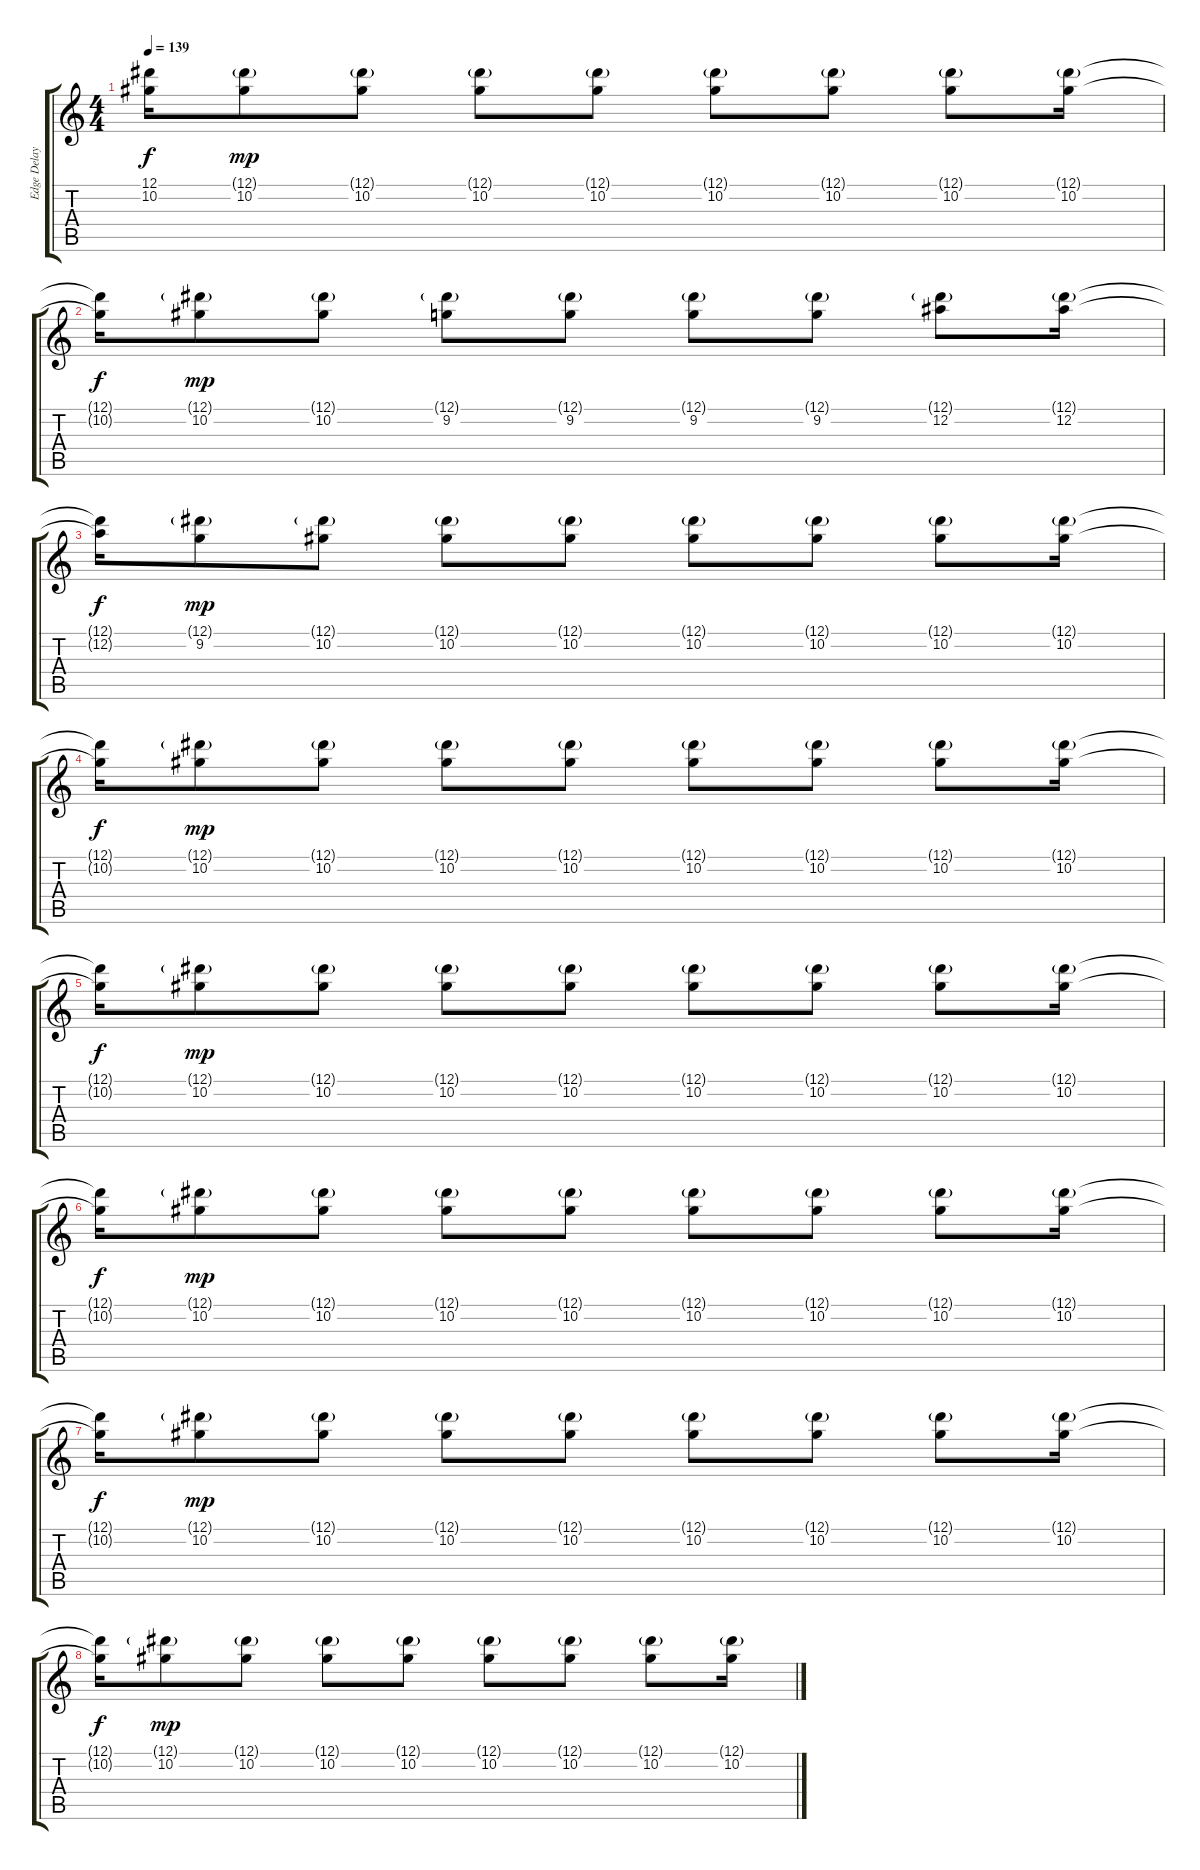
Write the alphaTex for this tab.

\track ("Edge Delay 1" "Edge Delay") {instrument overdrivenguitar}
\staff {score tabs}
\tuning (Eb4 Bb3 Gb3 Db3 Ab2 Eb2) {hide}
\ts (4 4)
\tempo 139
\clef g2
\ks c
(12.1{t} 10.2{t}).16{dy f} (12.1{g} 10.2).8{dy mp} (12.1{g} 10.2).8 (12.1{g} 10.2).8 (12.1{g} 10.2).8 (12.1{g} 10.2).8 (12.1{g} 10.2).8 (12.1{g} 10.2).8 (12.1{g} 10.2).16 |
(12.1{t} 10.2{t}).16{dy f} (12.1{g} 10.2).8{dy mp} (12.1{g} 10.2).8 (12.1{g} 9.2).8 (12.1{g} 9.2).8 (12.1{g} 9.2).8 (12.1{g} 9.2).8 (12.1{g} 12.2).8 (12.1{g} 12.2).16 |
(12.1{t} 12.2{t}).16{dy f} (12.1{g} 9.2).8{dy mp} (12.1{g} 10.2).8 (12.1{g} 10.2).8 (12.1{g} 10.2).8 (12.1{g} 10.2).8 (12.1{g} 10.2).8 (12.1{g} 10.2).8 (12.1{g} 10.2).16 |
(12.1{t} 10.2{t}).16{dy f} (12.1{g} 10.2).8{dy mp} (12.1{g} 10.2).8 (12.1{g} 10.2).8 (12.1{g} 10.2).8 (12.1{g} 10.2).8 (12.1{g} 10.2).8 (12.1{g} 10.2).8 (12.1{g} 10.2).16 |
(12.1{t} 10.2{t}).16{dy f} (12.1{g} 10.2).8{dy mp} (12.1{g} 10.2).8 (12.1{g} 10.2).8 (12.1{g} 10.2).8 (12.1{g} 10.2).8 (12.1{g} 10.2).8 (12.1{g} 10.2).8 (12.1{g} 10.2).16 |
(12.1{t} 10.2{t}).16{dy f} (12.1{g} 10.2).8{dy mp} (12.1{g} 10.2).8 (12.1{g} 10.2).8 (12.1{g} 10.2).8 (12.1{g} 10.2).8 (12.1{g} 10.2).8 (12.1{g} 10.2).8 (12.1{g} 10.2).16 |
(12.1{t} 10.2{t}).16{dy f} (12.1{g} 10.2).8{dy mp} (12.1{g} 10.2).8 (12.1{g} 10.2).8 (12.1{g} 10.2).8 (12.1{g} 10.2).8 (12.1{g} 10.2).8 (12.1{g} 10.2).8 (12.1{g} 10.2).16 |
(12.1{t} 10.2{t}).16{dy f} (12.1{g} 10.2).8{dy mp} (12.1{g} 10.2).8 (12.1{g} 10.2).8 (12.1{g} 10.2).8 (12.1{g} 10.2).8 (12.1{g} 10.2).8 (12.1{g} 10.2).8 (12.1{g} 10.2).16
